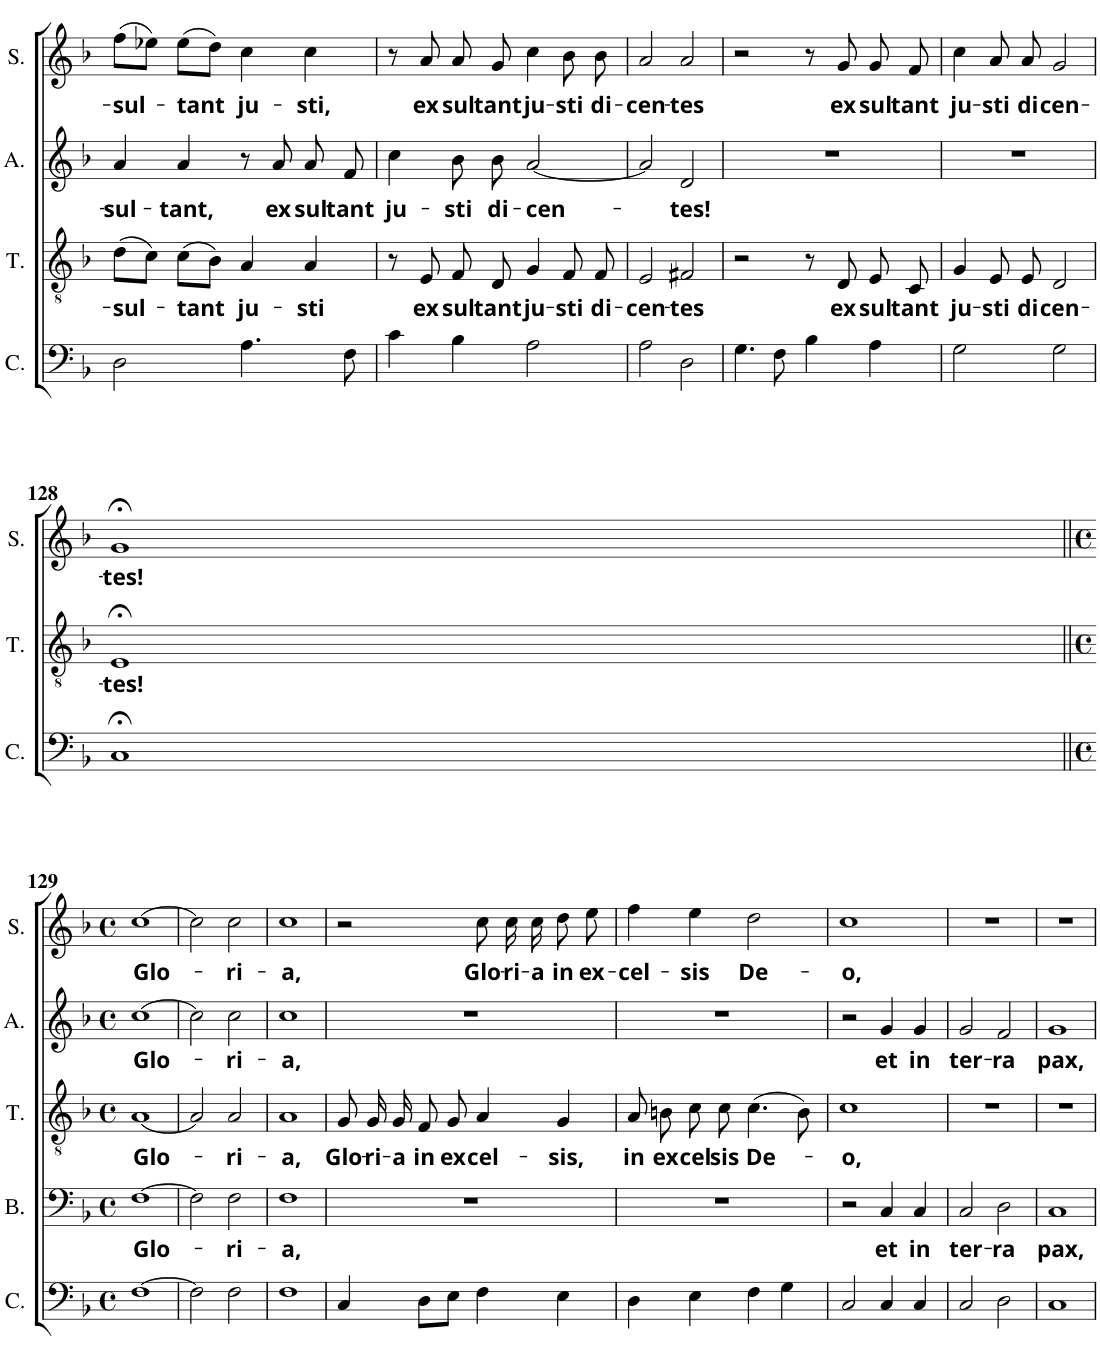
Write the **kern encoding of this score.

**kern	**kern	**text	**kern	**text	**kern	**text	**kern	**text
*part5	*part4	*part4	*part3	*part3	*part2	*part2	*part1	*part1
*staff5	*staff4	*staff4	*staff3	*staff3	*staff2	*staff2	*staff1	*staff1
*I"Continuo	*I"Bass	*	*I"Ténor	*	*I"Alto	*	*I"Soprano	*
*I'C.	*I'B.	*	*I'T.	*	*I'A.	*	*I'S.	*
!!LO:PB:g=z
*clefF4	*clefF4	*	*clefGv2	*	*clefG2	*	*clefG2	*
*	*Trd7c12	*	*	*	*	*	*	*
*k[b-]	*k[b-]	*	*k[b-]	*	*k[b-]	*	*k[b-]	*
*M4/4	*M4/4	*	*M4/4	*	*M4/4	*	*M4/4	*
*met(c|)	*met(c|)	*	*met(c|)	*	*met(c|)	*	*met(c|)	*
=123	=123	=123	=123	=123	=123	=123	=123	=123
!	!	!	!	!LO:LY:b	!	!LO:LY:b	!	!LO:LY:b
2D\	1r	.	(8d\L	-sul-	4a/	-sul-	(8ff\L	-sul-
.	.	.	8c\J)	.	.	.	8ee-X\J)	.
!	!	!	!	!LO:LY:b	!	!LO:LY:b	!	!LO:LY:b
.	.	.	(8c\L	-tant	4a/	-tant,	(8ee-\L	-tant
.	.	.	8B-\J)	.	.	.	8dd\J)	.
!	!	!	!	!LO:LY:b	!	!	!	!LO:LY:b
4.A\	.	.	4A/	ju-	8r	.	4cc\	ju-
!	!	!	!	!	!	!LO:LY:b	!	!
.	.	.	.	.	8a/	ex-	.	.
!	!	!	!	!LO:LY:b	!	!LO:LY:b	!	!LO:LY:b
.	.	.	4A/	-sti	8a/L	-sul-	4cc\	-sti,
!	!	!	!	!	!	!LO:LY:b	!	!
8F\	.	.	.	.	8f/J	-tant	.	.
=124	=124	=124	=124	=124	=124	=124	=124	=124
!	!	!	!	!	!	!LO:LY:b	!	!
4c\	1r	.	8r	.	4cc\	ju-	8r	.
!	!	!	!	!LO:LY:b	!	!	!	!LO:LY:b
.	.	.	8E/	ex-	.	.	8a/	ex-
!	!	!	!	!LO:LY:b	!	!LO:LY:b	!	!LO:LY:b
4B-\	.	.	8F/	-sul-	8b-\L	-sti	8a/	-sul-
!	!	!	!	!LO:LY:b	!	!LO:LY:b	!	!LO:LY:b
.	.	.	8D/	-tant	8b-\J	di-	8g/	-tant
!	!	!	!	!LO:LY:b	!	!LO:LY:b	!	!LO:LY:b
2A\	.	.	4G/	ju-	[2a/	-cen-	4cc\	ju-
!	!	!	!	!LO:LY:b	!	!	!	!LO:LY:b
.	.	.	8F/	-sti	.	.	8b-\	-sti
!	!	!	!	!LO:LY:b	!	!	!	!LO:LY:b
.	.	.	8F/	di-	.	.	8b-\	di-
=125	=125	=125	=125	=125	=125	=125	=125	=125
!	!	!	!	!LO:LY:b	!	!	!	!LO:LY:b
2A\	1r	.	2E/	-cen-	2a/]	.	2a/	-cen-
!	!	!	!	!LO:LY:b	!	!LO:LY:b	!	!LO:LY:b
2D\	.	.	2F#X/	-tes	2d/	-tes!	2a/	-tes
=126	=126	=126	=126	=126	=126	=126	=126	=126
4.G\	1r	.	2r	.	1r	.	2r	.
8F\	.	.	.	.	.	.	.	.
4B-\	.	.	8r	.	.	.	8r	.
!	!	!	!	!LO:LY:b	!	!	!	!LO:LY:b
.	.	.	8D/	ex-	.	.	8g/	ex-
!	!	!	!	!LO:LY:b	!	!	!	!LO:LY:b
4A\	.	.	8E/	-sul-	.	.	8g/	-sul-
!	!	!	!	!LO:LY:b	!	!	!	!LO:LY:b
.	.	.	8C/	-tant	.	.	8f/	-tant
=127	=127	=127	=127	=127	=127	=127	=127	=127
!	!	!	!	!LO:LY:b	!	!	!	!LO:LY:b
2G\	1r	.	4G/	ju-	1r	.	4cc\	ju-
!	!	!	!	!LO:LY:b	!	!	!	!LO:LY:b
.	.	.	8E/	-sti	.	.	8a/	-sti
!	!	!	!	!LO:LY:b	!	!	!	!LO:LY:b
.	.	.	8E/	di-	.	.	8a/	di-
!	!	!	!	!LO:LY:b	!	!	!	!LO:LY:b
2G\	.	.	2D/	-cen-	.	.	2g/	-cen-
!!LO:LB:g=z
=128	=128	=128	=128	=128	=128	=128	=128	=128
!	!	!	!	!LO:LY:b	!	!	!	!LO:LY:b
1C;<	1r;<	.	1E;<	-tes!	1r;<	.	1g;<	-tes!
!!LO:LB:g=z
=129||	=129||	=129||	=129||	=129||	=129||	=129||	=129||	=129||
*M4/4	*M4/4	*	*M4/4	*	*M4/4	*	*M4/4	*
*met(c)	*met(c)	*	*met(c)	*	*met(c)	*	*met(c)	*
!	!	!LO:LY:b	!	!LO:LY:b	!	!LO:LY:b	!	!LO:LY:b
[1F	[1F	Glo-	[1A	Glo-	[1cc	Glo-	[1cc	Glo-
=130	=130	=130	=130	=130	=130	=130	=130	=130
2F\]	2F\]	.	2A/]	.	2cc\]	.	2cc\]	.
!	!	!LO:LY:b	!	!LO:LY:b	!	!LO:LY:b	!	!LO:LY:b
2F\	2F\	-ri-	2A/	-ri-	2cc\	-ri-	2cc\	-ri-
=131	=131	=131	=131	=131	=131	=131	=131	=131
!	!	!LO:LY:b	!	!LO:LY:b	!	!LO:LY:b	!	!LO:LY:b
1F	1F	-a,	1A	-a,	1cc	-a,	1cc	-a,
=132	=132	=132	=132	=132	=132	=132	=132	=132
!	!	!	!	!LO:LY:b	!	!	!	!
4C/	1r	.	8G/	Glo-	1r	.	2r	.
!	!	!	!	!LO:LY:b	!	!	!	!
.	.	.	16G/	-ri-	.	.	.	.
!	!	!	!	!LO:LY:b	!	!	!	!
.	.	.	16G/	-a	.	.	.	.
!	!	!	!	!LO:LY:b	!	!	!	!
8D\L	.	.	8F/	in	.	.	.	.
!	!	!	!	!LO:LY:b	!	!	!	!
8E\J	.	.	8G/	ex-	.	.	.	.
!	!	!	!	!LO:LY:b	!	!	!	!LO:LY:b
4F\	.	.	4A/	-cel-	.	.	8cc\	Glo-
!	!	!	!	!	!	!	!	!LO:LY:b
.	.	.	.	.	.	.	16cc\	-ri-
!	!	!	!	!	!	!	!	!LO:LY:b
.	.	.	.	.	.	.	16cc\	-a
!	!	!	!	!LO:LY:b	!	!	!	!LO:LY:b
4E\	.	.	4G/	-sis,	.	.	8dd\	in
!	!	!	!	!	!	!	!	!LO:LY:b
.	.	.	.	.	.	.	8ee\	ex-
=133	=133	=133	=133	=133	=133	=133	=133	=133
!	!	!	!	!LO:LY:b	!	!	!	!LO:LY:b
4D\	1r	.	8A/	in	1r	.	4ff\	-cel-
!	!	!	!	!LO:LY:b	!	!	!	!
.	.	.	8Bn\	ex-	.	.	.	.
!	!	!	!	!LO:LY:b	!	!	!	!LO:LY:b
4E\	.	.	8c\	-cel-	.	.	4ee\	-sis
!	!	!	!	!LO:LY:b	!	!	!	!
.	.	.	8c\	-sis	.	.	.	.
!	!	!	!	!LO:LY:b	!	!	!	!LO:LY:b
4F\	.	.	(4.c\	De-	.	.	2dd\	De-
4G\	.	.	.	.	.	.	.	.
.	.	.	8B\)	.	.	.	.	.
=134	=134	=134	=134	=134	=134	=134	=134	=134
!	!	!	!	!LO:LY:b	!	!	!	!LO:LY:b
2C/	2r	.	1c	-o,	2r	.	1cc	-o,
!	!	!LO:LY:b	!	!	!	!LO:LY:b	!	!
4C/	4C/	et	.	.	4g/	et	.	.
!	!	!LO:LY:b	!	!	!	!LO:LY:b	!	!
4C/	4C/	in	.	.	4g/	in	.	.
=135	=135	=135	=135	=135	=135	=135	=135	=135
!	!	!LO:LY:b	!	!	!	!LO:LY:b	!	!
2C/	2C/	ter-	1r	.	2g/	ter-	1r	.
!	!	!LO:LY:b	!	!	!	!LO:LY:b	!	!
2D\	2D\	-ra	.	.	2f/	-ra	.	.
=136	=136	=136	=136	=136	=136	=136	=136	=136
!	!	!LO:LY:b	!	!	!	!LO:LY:b	!	!
1C	1C	pax,	1r	.	1g	pax,	1r	.
=	=	=	=	=	=	=	=	=
*-	*-	*-	*-	*-	*-	*-	*-	*-
